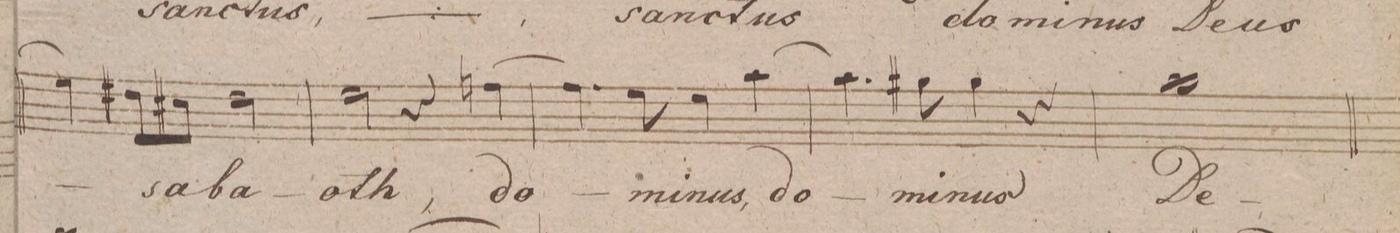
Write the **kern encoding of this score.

**kern	**text	**dynam
*I"Soprano.	*	*
*clefC1	*	*
*k[f#c#g#d#]	*	*
*met(c)	*	*
*M4/4	*	*
4cc#\]	.	.
*8\right	*	*
8b#X\L	sa-	.
8a#X\J	.	.
2b#\	-ba-	.
=15	=15	=15
2cc#\	-oth,	.
4r	.	.
[4ddn\	do-	.
=16	=16	=16
4.dd\]	.	.
8cc#\	-mi-	.
4cc#\	-nus,	.
*4\left	*	*
*8\left	*	*
[4ff#\	do-	.
=17	=17	=17
4.ff#\]	.	.
8ee#X\	-mi-	.
4ee#\	-nus	.
4r	.	.
=18	=18	=18
1ff#\	De-	.
=19	=19	=19
*-	*-	*-
